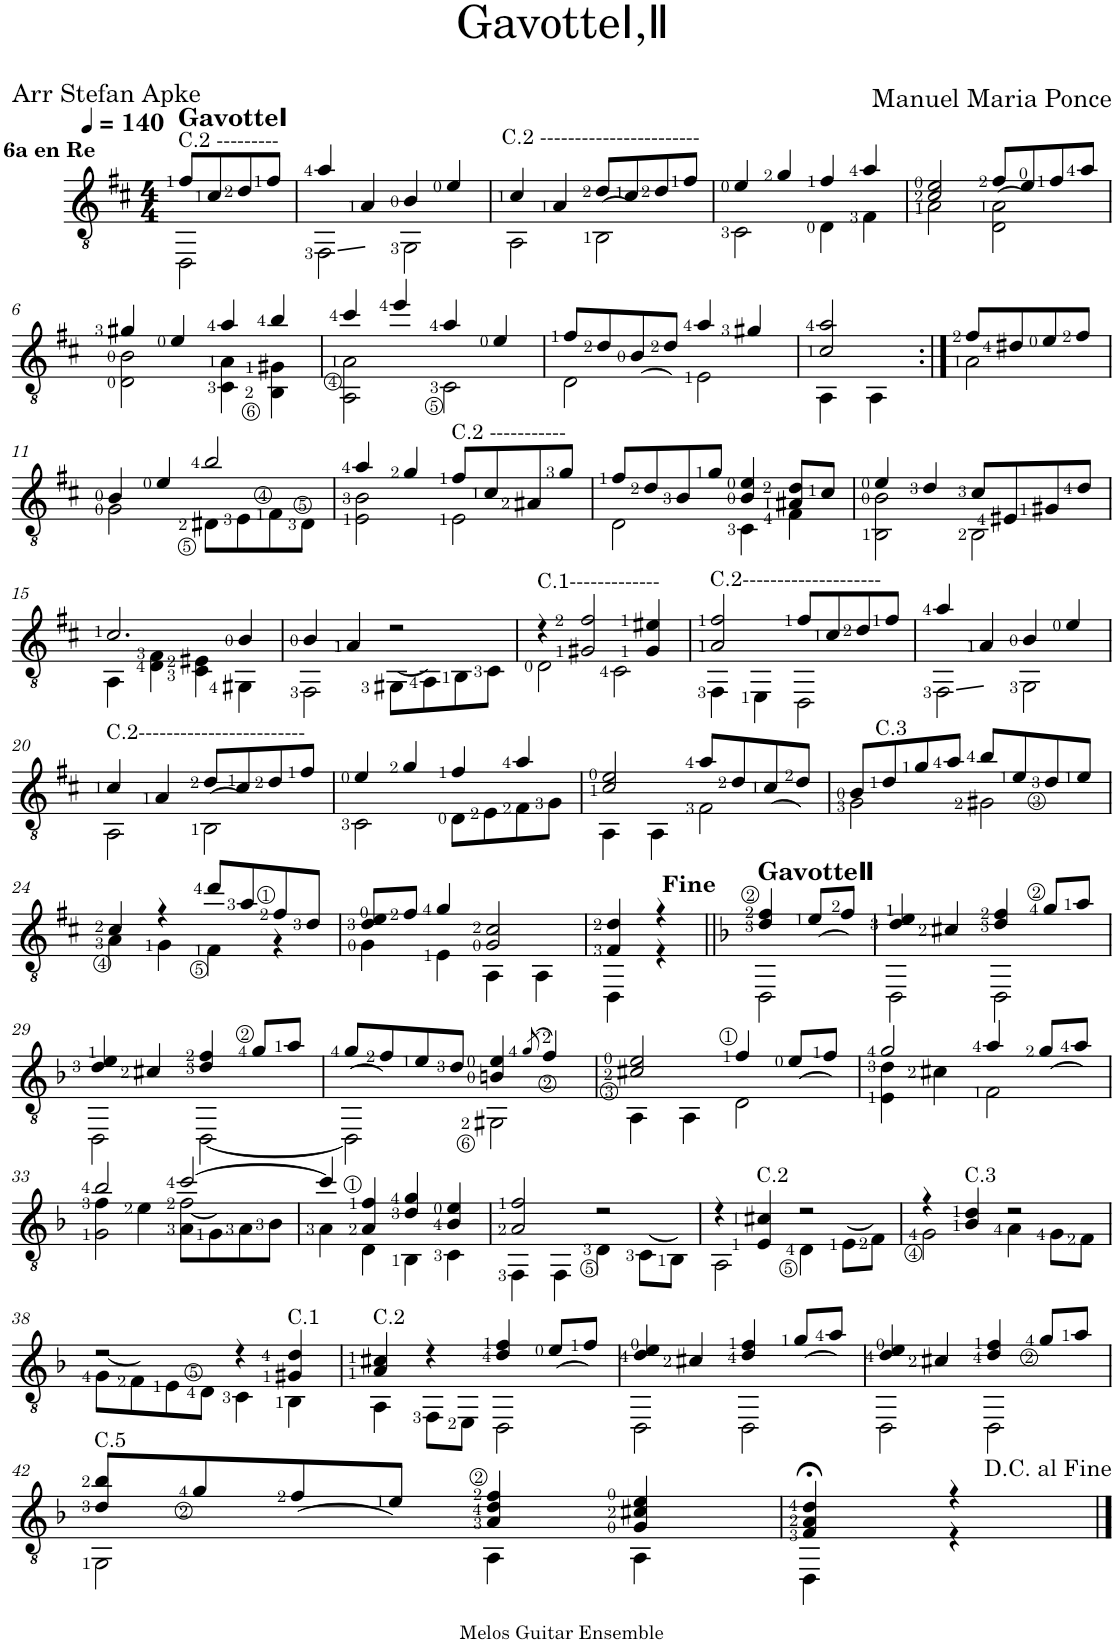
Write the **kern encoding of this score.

**kern
*part1
*staff1
*I"클래식 기타
*clefGv2
*k[f#c#]
*M4/4
*MM140
=1
*^
!LO:TX:a:B:t=6a en Re	!
!LO:TX:a:t=C.2 ---------	!
!LO:TX:a:B:t=GavotteⅠ	!
8f#/L	2DD\
8c#/	.
8d/	.
8f#/J	.
=2	=2
4a/	2FF#\
4A/	.
4B/	2GG\
4e/	.
=3	=3
!LO:TX:a:t=C.2 -----------------------	!
4c#/	2AA\
4A/	.
(8d/L	2BB\
8c#/)	.
8d/	.
8f#/J	.
=4	=4
4e/	2C#\
4g/	.
4f#/	4D\
4a/	4F#\
=5	=5
2c#/ 2e/	2A\
(8f#/L	2D\ 2A\
8e/)	.
8f#/	.
8a/J	.
!!LO:LB:g=z	!!
=6	=6
4g#X/	2D\ 2B\
4e/	.
4a/	4C#\ 4A\
4b/	4BB\ 4G#X\
=7	=7
4cc#/	2AA\ 2A\
4ee/	.
4a/	2C#\
4e/	.
=8	=8
8f#/L	2D\
8d/	.
(8B/	.
8d/J)	.
4a/	2E\
4g#X/	.
=9	=9
2c#/ 2a/	4AA\
.	4AA\
=10:|!	=10:|!
8f#/L	2A\
8d#X/	.
8e/	.
8f#/J	.
!!LO:LB:g=z	!!
=11	=11
4B/	2G\
4e/	.
2b/	8D#X\L
.	8E\
.	8F#\
.	8D#\J
=12	=12
4a/	2E\ 2B\
4g/	.
!LO:TX:a:t=C.2 -----------	!
8f#/L	2E\
8c#/	.
8A#X/	.
8g/J	.
=13	=13
8f#/L	2D\
8d/	.
8B/	.
8g/J	.
4B/ 4e/	4C#\
8A#X/ 8d/L	4F#\
8c#/J	.
=14	=14
4e/	2BB\ 2B\
4d/	.
8c#/L	2BB\
8E#X/	.
8G#X/	.
8d/J	.
!!LO:LB:g=z	!!
=15	=15
2.c#/	4AA\
.	4D\ 4F#\
.	4C#\ 4E#X\
4B/	4GG#X\
=16	=16
4B/	2FF#\
4A/	.
2r	(8GG#X\L
.	8AA\)
.	8BB\
.	8C#\J
=17	=17
!LO:TX:a:t=C.1-------------	!
4r	2D\
2G#X/ 2f#/	.
.	2C#\
4G#/ 4e#X/	.
=18	=18
!LO:TX:a:t=C.2--------------------	!
2A/ 2f#/	4FF#\
.	4EE\
8f#/L	2DD\
8c#/	.
8d/	.
8f#/J	.
=19	=19
4a/	2FF#\
4A/	.
4B/	2GG\
4e/	.
!!LO:LB:g=z	!!
=20	=20
!LO:TX:a:t=C.2------------------------	!
4c#/	2AA\
4A/	.
(8d/L	2BB\
8c#/)	.
8d/	.
8f#/J	.
=21	=21
4e/	2C#\
4g/	.
4f#/	8D\L
.	8E\
4a/	8F#\
.	8G\J
=22	=22
2c#/ 2e/	4AA\
.	4AA\
8a/L	2F#\
8d/	.
(8c#/	.
8d/J)	.
=23	=23
8B/L	2G\
!LO:TX:a:t=C.3	!
8d/	.
8g/	.
8a/J	.
8b/L	2G#X\
8e/	.
8d/	.
8e/J	.
!!LO:LB:g=z	!!
=24	=24
4c#/	4A\
4r	4G\
8dd/L	4F#\
8a/	.
8f#/	4r
8d/J	.
=25	=25
8d/ 8e/L	4G\
8f#/J	.
4g/	4E\
2G/ 2c#/	4AA\
.	4AA\
=26	=26
4F#/ 4d/	4DD\
4r	4r
!	!LO:TX:a:t=<b>Fine</b>
=27||	=27||
*k[b-]	*
!LO:TX:a:B:t=GavotteⅡ	!
4d/ 4f/	2DD\
(8e/L	.
8f/J)	.
=28	=28
4d/ 4e/	2DD\
4c#X/	.
4d/ 4f/	2DD\
8g/L	.
8a/J	.
!!LO:LB:g=z	!!
=29	=29
4d/ 4e/	2DD\
4c#X/	.
4d/ 4f/	[2DD\
8g/L	.
8a/J	.
=30	=30
(8g/L	2DD\]
8f/)	.
8e/	.
8d/J	.
4Bn/ 4e/	2GG#X\
(8qg/	.
4f/)	.
=31	=31
2c#X/ 2e/	4AA\
.	4AA\
4f/	2D\
(8e/L	.
8f/J)	.
=32	=32
2g/	4E\ 4d\
.	4c#X\
4a/	2F\
(8g/L	.
8a/J)	.
!!LO:LB:g=z	!!
=33	=33
*	*^
2b-/	4f\	2G\
.	4e\	.
[2cc/	2f\	(8A\L
.	.	8G\)
.	.	8A\
.	.	8B-\J
*	*v	*v
=34	=34
4cc/]	4A\
4A/ 4f/	4D\
4d/ 4g/	4BB-\
4B-/ 4e/	4C\
=35	=35
2A/ 2f/	4FF\
.	4FF\
2r	4D\
.	(8C\L
.	8BB-\J)
=36	=36
4r	2AA\
!LO:TX:a:t=C.2	!
4E/ 4c#X/	.
2r	4D\
.	(8E\L
.	8F\J)
=37	=37
4r	2G\
!LO:TX:a:t=C.3	!
4B-/ 4d/	.
2r	4A\
.	8G\L
.	8F\J
!!LO:LB:g=z	!!
=38	=38
2r	(8G\L
.	8F\)
.	8E\
.	8D\J
4r	4C\
!LO:TX:a:t=C.1	!
4G#X/ 4d/	4BB-\
=39	=39
!LO:TX:a:t=C.2	!
4A/ 4c#X/	4AA\
4r	8FF\L
.	8EE\J
4d/ 4f/	2DD\
(8e/L	.
8f/J)	.
=40	=40
4d/ 4e/	2DD\
4c#X/	.
4d/ 4f/	2DD\
(8g/L	.
8a/J)	.
=41	=41
4d/ 4e/	2DD\
4c#X/	.
4d/ 4f/	2DD\
8g/L	.
8a/J	.
!!LO:LB:g=z	!!
=42	=42
!LO:TX:a:t=C.5	!
8d/ 8b-/L	2GG\
8g/	.
(8f/	.
8e/J)	.
4A/ 4d/ 4f/	4AA\
4G/ 4c#X/ 4e/	4AA\
=43	=43
4F/;< 4A/;< 4d/;<	4DD\
4r	4r
*v	*v
==
*-
